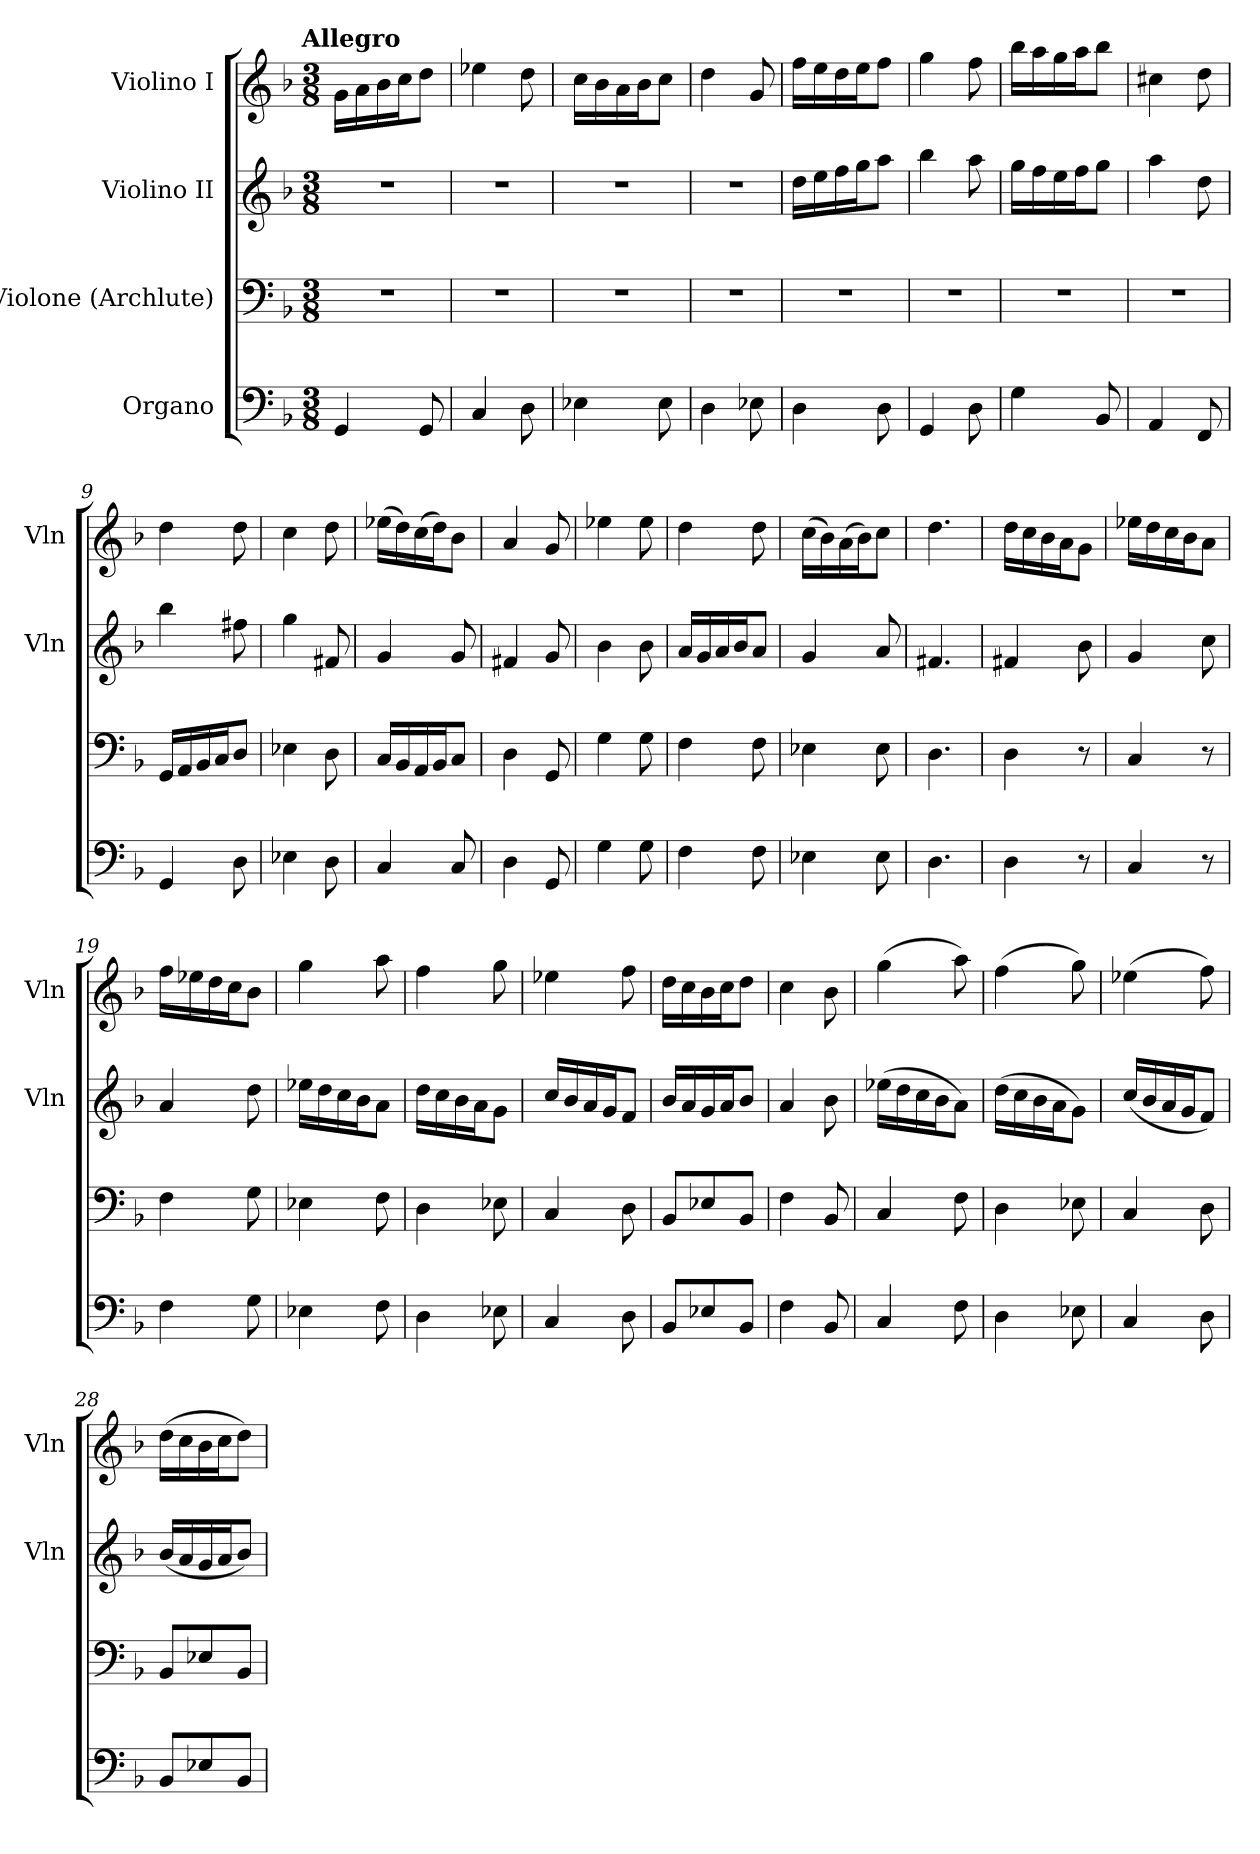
**kern	**kern	**kern	**kern
*part4	*part3	*part2	*part1
*staff4	*staff3	*staff2	*staff1
*I"Organo	*I"Violone (Archlute)	*I"Violino II	*I"Violino I
*	*	*I'Vln	*I'Vln
*clefF4	*clefF4	*clefG2	*clefG2
*k[b-]	*k[b-]	*k[b-]	*k[b-]
!!LO:TX:omd:t=Allegro
*M3/8	*M3/8	*M3/8	*M3/8
*MM60	*MM60	*MM60	*MM60
=1	=1	=1	=1
4GG/	4.r	4.r	16g\LL
.	.	.	16a\
.	.	.	16b-\
.	.	.	16cc\J
8GG/	.	.	8dd\J
=2	=2	=2	=2
4C/	4.r	4.r	4ee-X\
8D\	.	.	8dd\
=3	=3	=3	=3
4E-X\	4.r	4.r	16cc\LL
.	.	.	16b-\
.	.	.	16a\
.	.	.	16b-\J
8E-\	.	.	8cc\J
=4	=4	=4	=4
4D\	4.r	4.r	4dd\
8E-X\	.	.	8g/
=5	=5	=5	=5
4D\	4.r	16dd\LL	16ff\LL
.	.	16ee\	16ee\
.	.	16ff\	16dd\
.	.	16gg\J	16ee\J
8D\	.	8aa\J	8ff\J
=6	=6	=6	=6
4GG/	4.r	4bb-\	4gg\
8D\	.	8aa\	8ff\
=7	=7	=7	=7
4G\	4.r	16gg\LL	16bb-\LL
.	.	16ff\	16aa\
.	.	16ee\	16gg\
.	.	16ff\J	16aa\J
8BB-/	.	8gg\J	8bb-\J
=8	=8	=8	=8
4AA/	4.r	4aa\	4cc#X\
8FF/	.	8dd\	8dd\
=9	=9	=9	=9
4GG/	16GG/LL	4bb-\	4dd\
.	16AA/	.	.
.	16BB-/	.	.
.	16C/J	.	.
8D\	8D/J	8ff#X\	8dd\
=10	=10	=10	=10
4E-X\	4E-X\	4gg\	4cc\
8D\	8D\	8f#X/	8dd\
=11	=11	=11	=11
4C/	16C/LL	4g/	(16ee-X\LL
.	16BB-/	.	16dd\)
.	16AA/	.	(16cc\
.	16BB-/J	.	16dd\J)
8C/	8C/J	8g/	8b-\J
=12	=12	=12	=12
4D\	4D\	4f#X/	4a/
8GG/	8GG/	8g/	8g/
=13	=13	=13	=13
4G\	4G\	4b-\	4ee-X\
8G\	8G\	8b-\	8ee-\
=14	=14	=14	=14
4F\	4F\	16a/LL	4dd\
.	.	16g/	.
.	.	16a/	.
.	.	16b-/J	.
8F\	8F\	8a/J	8dd\
=15	=15	=15	=15
4E-X\	4E-X\	4g/	(16cc\LL
.	.	.	16b-\)
.	.	.	(16a\
.	.	.	16b-\J)
8E-\	8E-\	8a/	8cc\J
=16	=16	=16	=16
4.D\	4.D\	4.f#X/	4.dd\
=17	=17	=17	=17
4D\	4D\	4f#X/	16dd\LL
.	.	.	16cc\
.	.	.	16b-\
.	.	.	16a\J
8r	8r	8b-\	8g\J
=18	=18	=18	=18
4C/	4C/	4g/	16ee-X\LL
.	.	.	16dd\
.	.	.	16cc\
.	.	.	16b-\J
8r	8r	8cc\	8a\J
=19	=19	=19	=19
4F\	4F\	4a/	16ff\LL
.	.	.	16ee-X\
.	.	.	16dd\
.	.	.	16cc\J
8G\	8G\	8dd\	8b-\J
=20	=20	=20	=20
4E-X\	4E-X\	16ee-X\LL	4gg\
.	.	16dd\	.
.	.	16cc\	.
.	.	16b-\J	.
8F\	8F\	8a\J	8aa\
=21	=21	=21	=21
4D\	4D\	16dd\LL	4ff\
.	.	16cc\	.
.	.	16b-\	.
.	.	16a\J	.
8E-X\	8E-X\	8g\J	8gg\
=22	=22	=22	=22
4C/	4C/	16cc/LL	4ee-X\
.	.	16b-/	.
.	.	16a/	.
.	.	16g/J	.
8D\	8D\	8f/J	8ff\
=23	=23	=23	=23
8BB-/L	8BB-/L	16b-/LL	16dd\LL
.	.	16a/	16cc\
8E-X/	8E-X/	16g/	16b-\
.	.	16a/J	16cc\J
8BB-/J	8BB-/J	8b-/J	8dd\J
=24	=24	=24	=24
4F\	4F\	4a/	4cc\
8BB-/	8BB-/	8b-\	8b-\
=25	=25	=25	=25
4C/	4C/	(16ee-X\LL	(4gg\
.	.	16dd\	.
.	.	16cc\	.
.	.	16b-\J	.
8F\	8F\	8a\J)	8aa\)
=26	=26	=26	=26
4D\	4D\	(16dd\LL	(4ff\
.	.	16cc\	.
.	.	16b-\	.
.	.	16a\J	.
8E-X\	8E-X\	8g\J)	8gg\)
=27	=27	=27	=27
4C/	4C/	(16cc/LL	(4ee-X\
.	.	16b-/	.
.	.	16a/	.
.	.	16g/J	.
8D\	8D\	8f/J)	8ff\)
=28	=28	=28	=28
8BB-/L	8BB-/L	(16b-/LL	(16dd\LL
.	.	16a/	16cc\
8E-X/	8E-X/	16g/	16b-\
.	.	16a/J	16cc\J
8BB-/J	8BB-/J	8b-/J)	8dd\J)
=	=	=	=
*-	*-	*-	*-
